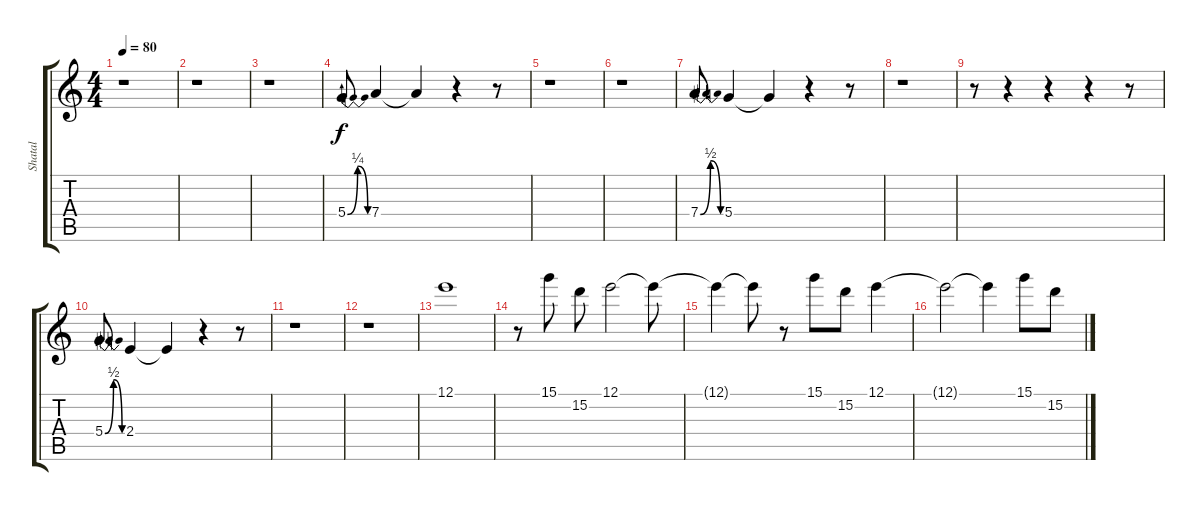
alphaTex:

\track ("Shatal" "Shatal") {instrument overdrivenguitar}
\staff {score tabs}
\tuning (E4 B3 G3 D3 A2 E2) {hide}
\ts (4 4)
\tempo 80
\clef g2
\ks c
r.1{dy f} |
r.1 |
r.1 |
5.4{be (bendrelease 0 0 30 1 30 1 60 0)}.8 7.4.4 7.4{t}.4 r.4 r.8 |
r.1 |
r.1 |
7.4{be (bendrelease 0 0 30 2 30 2 60 0)}.8 5.4.4 5.4{t}.4 r.4 r.8 |
r.1 |
r.8 r.4 r.4 r.4 r.8 |
5.4{be (bendrelease 0 0 30 2 30 2 60 0)}.8 2.4.4 2.4{t}.4 r.4 r.8 |
r.1 |
r.1 |
12.1.1 |
r.8 15.1.8 15.2.8 12.1.2 12.1{t}.8 |
12.1{t}.4 12.1{t}.8 r.8 15.1.8 15.2.8 12.1.4 |
12.1{t}.2 12.1{t}.4 15.1.8 15.2.8
